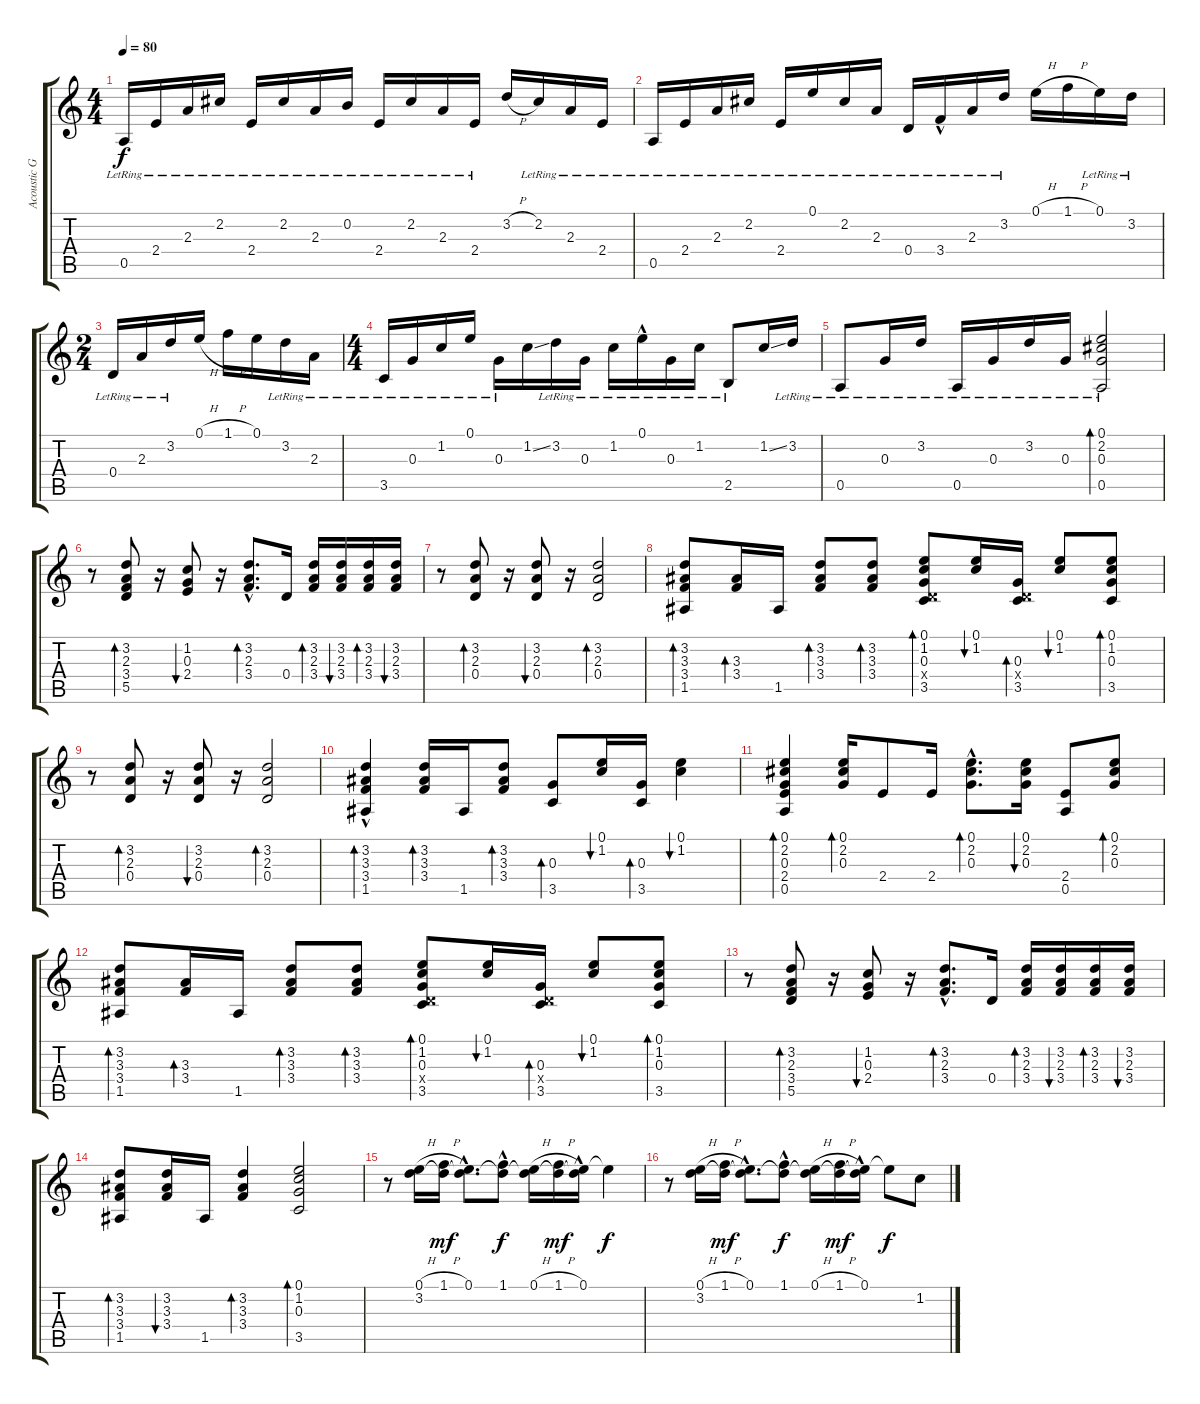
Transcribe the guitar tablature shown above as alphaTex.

\track ("Acoustic Guitar (1)" "Acoustic G") {instrument acousticguitarsteel}
\staff {score tabs}
\tuning (E4 B3 G3 D3 A2 E2) {hide}
\ts (4 4)
\tempo 80
\clef g2
\ks c
0.5{lr}.16{dy f} 2.4{lr}.16 2.3{lr}.16 2.2{lr}.16 2.4{lr}.16 2.2{lr}.16 2.3{lr}.16 0.2{lr}.16 2.4{lr}.16 2.2{lr}.16 2.3{lr}.16 2.4{lr}.16 3.2{h}.16 2.2{lr}.16 2.3{lr}.16 2.4{lr}.16 |
0.5{lr}.16 2.4{lr}.16 2.3{lr}.16 2.2{lr}.16 2.4{lr}.16 0.1{lr}.16 2.2{lr}.16 2.3{lr}.16 0.4{lr}.16 3.4{hac lr}.16 2.3{lr}.16 3.2{lr}.16 0.1{h}.16 1.1{h}.16 0.1{lr}.16 3.2{lr}.16 |
\ts (2 4)
0.4{lr}.16 2.3{lr}.16 3.2{lr}.16 0.1{h}.16 1.1{h}.16 0.1.16 3.2{lr}.16 2.3{lr}.16 |
\ts (4 4)
3.5{lr}.16 0.3{lr}.16 1.2{lr}.16 0.1{lr}.16 0.3{lr}.16 1.2{ss}.16 3.2{lr}.16 0.3{lr}.16 1.2{lr}.16 0.1{hac lr}.16 0.3{lr}.16 1.2{lr}.16 2.5{lr}.8 1.2{ss}.16 3.2{lr}.16 |
0.5{lr}.8 0.3{lr}.16 3.2{lr}.16 0.5{lr}.16 0.3{lr}.16 3.2{lr}.16 0.3{lr}.16 (0.1{lr} 2.2{lr} 0.3{lr} 0.5{lr}).2{bd 60} |
r.8 (3.2 2.3 3.4 5.5).8{bd 30} r.16 (1.2 0.3 2.4).8{bu 30} r.16 (3.2{hac} 2.3{hac} 3.4{hac}).8{d bd 30} 0.4.16 (3.2 2.3 3.4).16{bd 30} (3.2 2.3 3.4).16{bu 30} (3.2 2.3 3.4).16{bd 30} (3.2 2.3 3.4).16{bu 30} |
r.8 (3.2 2.3 0.4).8{bd 30} r.16 (3.2 2.3 0.4).8{bu 30} r.16 (3.2 2.3 0.4).2{bd 30} |
(3.2 3.3 3.4 1.5).8{bd 30} (3.3 3.4).16{bd 30} 1.5.16 (3.2 3.3 3.4).8{bd 30} (3.2 3.3 3.4).8{bd 30} (0.1 1.2 0.3 0.4{x} 3.5).8{bd 30} (0.1 1.2).16{bu 30} (0.3 0.4{x} 3.5).16{bd 30} (0.1 1.2).8{bu 30} (0.1 1.2 0.3 3.5).8{bd 30} |
r.8 (3.2 2.3 0.4).8{bd 30} r.16 (3.2 2.3 0.4).8{bu 30} r.16 (3.2 2.3 0.4).2{bd 30} |
(3.2{hac} 3.3{hac} 3.4{hac} 1.5).4{bd 30} (3.2 3.3 3.4).16{bd 30} 1.5.16 (3.2 3.3 3.4).8{bd 30} (0.3 3.5).8{bd 30} (0.1 1.2).16{bu 30} (0.3 3.5).16{bd 30} (0.1 1.2).4{bu 30} |
(0.1 2.2 0.3 2.4 0.5).4{bd 30} (0.1 2.2 0.3).16{bd 30} 2.4.8 2.4.16 (0.1{hac} 2.2{hac} 0.3{hac}).8{d bd 30} (0.1 2.2 0.3).16{bu 30} (2.4 0.5).8 (0.1 2.2 0.3).8{bd 30} |
(3.2 3.3 3.4 1.5).8{bd 30} (3.3 3.4).16{bd 30} 1.5.16 (3.2 3.3 3.4).8{bd 30} (3.2 3.3 3.4).8{bd 30} (0.1 1.2 0.3 0.4{x} 3.5).8{bd 30} (0.1 1.2).16{bu 30} (0.3 0.4{x} 3.5).16{bd 30} (0.1 1.2).8{bu 30} (0.1 1.2 0.3 3.5).8{bd 30} |
r.8 (3.2 2.3 3.4 5.5).8{bd 30} r.16 (1.2 0.3 2.4).8{bu 30} r.16 (3.2{hac} 2.3{hac} 3.4{hac}).8{d bd 30} 0.4.16 (3.2 2.3 3.4).16{bd 30} (3.2 2.3 3.4).16{bu 30} (3.2 2.3 3.4).16{bd 30} (3.2 2.3 3.4).16{bu 30} |
(3.2 3.3 3.4 1.5).8{bd 30} (3.2 3.3 3.4).16{bu 30} 1.5.16 (3.2 3.3 3.4).4{bd 30} (0.1 1.2 0.3 3.5).2{bd 30} |
r.8 (0.1{h} 3.2).16 (1.1{h} 3.2{t}).16{dy mf} (0.1 3.2{hac t}).8{d} (1.1{hac} 3.2{t}).8{dy f} (0.1{h} 3.2{t}).16 (1.1{h} 3.2{t}).16{dy mf} (0.1{hac} 3.2{t}).16 0.1{t}.4{dy f} |
r.8 (0.1{h} 3.2).16 (1.1{h} 3.2{t}).16{dy mf} (0.1 3.2{hac t}).8{d} (1.1{hac} 3.2{t}).8{dy f} (0.1{h} 3.2{t}).16 (1.1{h} 3.2{t}).16{dy mf} (0.1{hac} 3.2{t}).16 0.1{t}.8{dy f} 1.2.8
